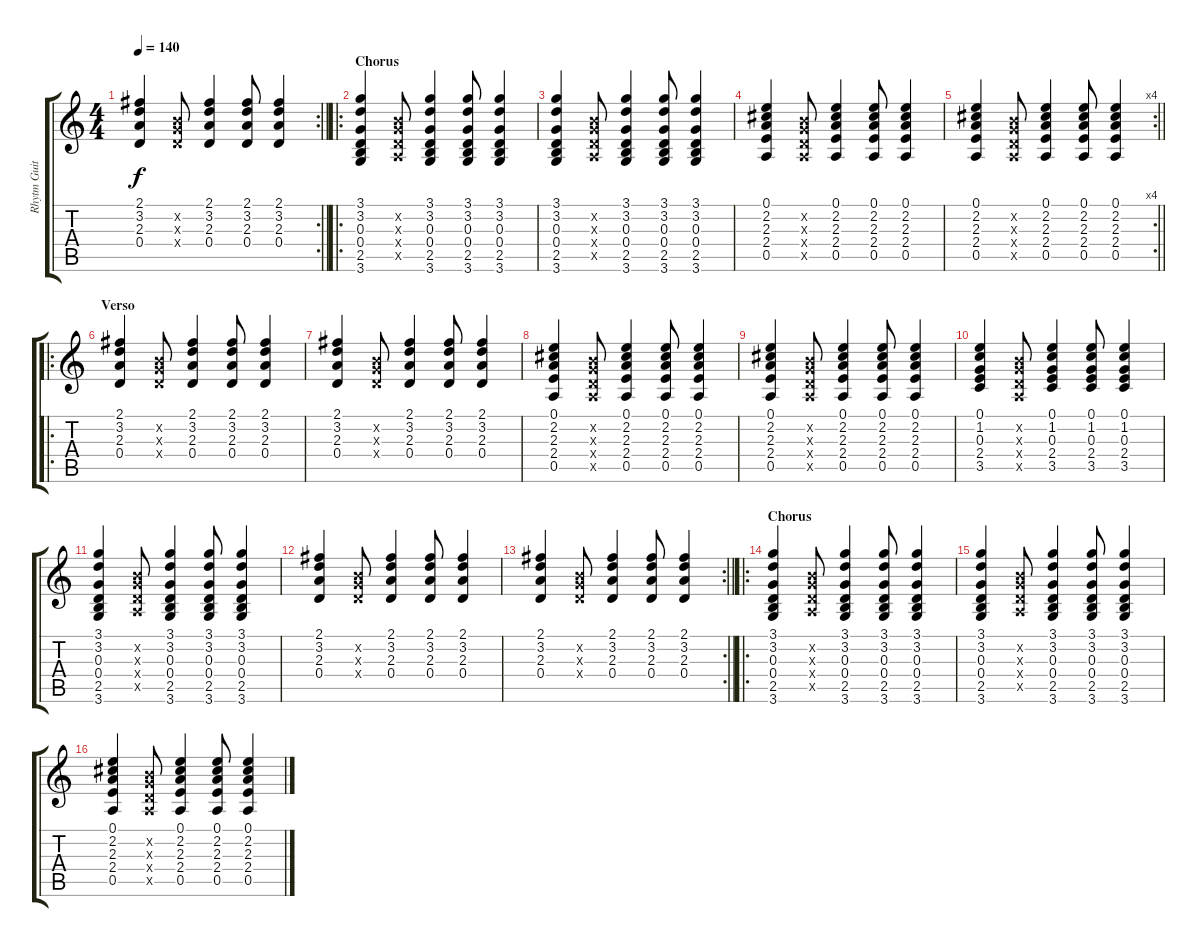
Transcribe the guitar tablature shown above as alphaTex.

\track ("Rhytm Guitar" "Rhytm Guit") {instrument acousticguitarnylon}
\staff {score tabs}
\tuning (E4 B3 G3 D3 A2 E2) {hide}
\rc 2
\ts (4 4)
\tempo 140
\clef g2
\barLineRight lightlight
\ks c
(2.1 3.2 2.3 0.4).4{dy f} (0.2{x} 0.3{x} 0.4{x}).8 (2.1 3.2 2.3 0.4).4 (2.1 3.2 2.3 0.4).8 (2.1 3.2 2.3 0.4).4 |
\ro
\section ("" "Chorus")
(3.1 3.2 0.3 0.4 2.5 3.6).4 (0.2{x} 0.3{x} 0.4{x} 0.5{x}).8 (3.1 3.2 0.3 0.4 2.5 3.6).4 (3.1 3.2 0.3 0.4 2.5 3.6).8 (3.1 3.2 0.3 0.4 2.5 3.6).4 |
(3.1 3.2 0.3 0.4 2.5 3.6).4 (0.2{x} 0.3{x} 0.4{x} 0.5{x}).8 (3.1 3.2 0.3 0.4 2.5 3.6).4 (3.1 3.2 0.3 0.4 2.5 3.6).8 (3.1 3.2 0.3 0.4 2.5 3.6).4 |
(0.1 2.2 2.3 2.4 0.5).4 (0.2{x} 0.3{x} 0.4{x} 0.5{x}).8 (0.1 2.2 2.3 2.4 0.5).4 (0.1 2.2 2.3 2.4 0.5).8 (0.1 2.2 2.3 2.4 0.5).4 |
\rc 4
\barLineRight lightlight
(0.1 2.2 2.3 2.4 0.5).4 (0.2{x} 0.3{x} 0.4{x} 0.5{x}).8 (0.1 2.2 2.3 2.4 0.5).4 (0.1 2.2 2.3 2.4 0.5).8 (0.1 2.2 2.3 2.4 0.5).4 |
\ro
\section ("" "Verso")
(2.1 3.2 2.3 0.4).4 (0.2{x} 0.3{x} 0.4{x}).8 (2.1 3.2 2.3 0.4).4 (2.1 3.2 2.3 0.4).8 (2.1 3.2 2.3 0.4).4 |
(2.1 3.2 2.3 0.4).4 (0.2{x} 0.3{x} 0.4{x}).8 (2.1 3.2 2.3 0.4).4 (2.1 3.2 2.3 0.4).8 (2.1 3.2 2.3 0.4).4 |
(0.1 2.2 2.3 2.4 0.5).4 (0.2{x} 0.3{x} 0.4{x} 0.5{x}).8 (0.1 2.2 2.3 2.4 0.5).4 (0.1 2.2 2.3 2.4 0.5).8 (0.1 2.2 2.3 2.4 0.5).4 |
(0.1 2.2 2.3 2.4 0.5).4 (0.2{x} 0.3{x} 0.4{x} 0.5{x}).8 (0.1 2.2 2.3 2.4 0.5).4 (0.1 2.2 2.3 2.4 0.5).8 (0.1 2.2 2.3 2.4 0.5).4 |
(0.1 1.2 0.3 2.4 3.5).4 (0.2{x} 0.3{x} 0.4{x} 0.5{x}).8 (0.1 1.2 0.3 2.4 3.5).4 (0.1 1.2 0.3 2.4 3.5).8 (0.1 1.2 0.3 2.4 3.5).4 |
(3.1 3.2 0.3 0.4 2.5 3.6).4 (0.2{x} 0.3{x} 0.4{x} 0.5{x}).8 (3.1 3.2 0.3 0.4 2.5 3.6).4 (3.1 3.2 0.3 0.4 2.5 3.6).8 (3.1 3.2 0.3 0.4 2.5 3.6).4 |
(2.1 3.2 2.3 0.4).4 (0.2{x} 0.3{x} 0.4{x}).8 (2.1 3.2 2.3 0.4).4 (2.1 3.2 2.3 0.4).8 (2.1 3.2 2.3 0.4).4 |
\rc 2
\barLineRight lightlight
(2.1 3.2 2.3 0.4).4 (0.2{x} 0.3{x} 0.4{x}).8 (2.1 3.2 2.3 0.4).4 (2.1 3.2 2.3 0.4).8 (2.1 3.2 2.3 0.4).4 |
\ro
\section ("" "Chorus")
(3.1 3.2 0.3 0.4 2.5 3.6).4 (0.2{x} 0.3{x} 0.4{x} 0.5{x}).8 (3.1 3.2 0.3 0.4 2.5 3.6).4 (3.1 3.2 0.3 0.4 2.5 3.6).8 (3.1 3.2 0.3 0.4 2.5 3.6).4 |
(3.1 3.2 0.3 0.4 2.5 3.6).4 (0.2{x} 0.3{x} 0.4{x} 0.5{x}).8 (3.1 3.2 0.3 0.4 2.5 3.6).4 (3.1 3.2 0.3 0.4 2.5 3.6).8 (3.1 3.2 0.3 0.4 2.5 3.6).4 |
(0.1 2.2 2.3 2.4 0.5).4 (0.2{x} 0.3{x} 0.4{x} 0.5{x}).8 (0.1 2.2 2.3 2.4 0.5).4 (0.1 2.2 2.3 2.4 0.5).8 (0.1 2.2 2.3 2.4 0.5).4
